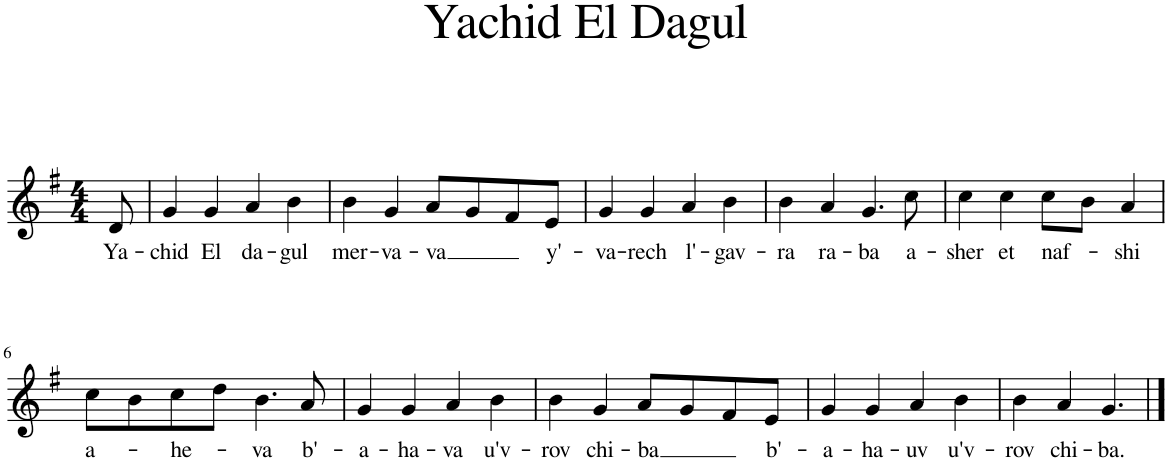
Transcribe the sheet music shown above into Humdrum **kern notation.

**kern	**text
*part1	*part1
*staff1	*staff1
*I"Bb Trumpet	*
*I'Bb Tpt.	*
*clefG2	*
*Trd1c2	*
*k[f#]	*
*M4/4	*
=	=
!	!LO:LY:b
8d/	Ya-
=1	=1
!	!LO:LY:b
4g/	-chid
!	!LO:LY:b
4g/	El
!	!LO:LY:b
4a/	da-
!	!LO:LY:b
4b\	-gul
=2	=2
!	!LO:LY:b
4b\	mer-
!	!LO:LY:b
4g/	-va-
!	!LO:LY:b
8a/L	-va
8g/	.
8f#/	.
!	!LO:LY:b
8e/J	y'-
=3	=3
!	!LO:LY:b
4g/	-va-
!	!LO:LY:b
4g/	-rech
!	!LO:LY:b
4a/	l'-
!	!LO:LY:b
4b\	-gav-
=4	=4
!	!LO:LY:b
4b\	-ra
!	!LO:LY:b
4a/	ra-
!	!LO:LY:b
4.g/	-ba
!	!LO:LY:b
8cc\	a-
=5	=5
!	!LO:LY:b
4cc\	-sher
!	!LO:LY:b
4cc\	et
!	!LO:LY:b
8cc\L	naf-
8b\J	.
!	!LO:LY:b
4a/	-shi
!!LO:LB:g=z
=6	=6
!	!LO:LY:b
8cc\L	a-
8b\	.
!	!LO:LY:b
8cc\	-he-
8dd\J	.
!	!LO:LY:b
4.b\	-va
!	!LO:LY:b
8a/	b'-
=7	=7
!	!LO:LY:b
4g/	-a-
!	!LO:LY:b
4g/	-ha-
!	!LO:LY:b
4a/	-va
!	!LO:LY:b
4b\	u'v-
=8	=8
!	!LO:LY:b
4b\	-rov
!	!LO:LY:b
4g/	chi-
!	!LO:LY:b
8a/L	-ba
8g/	.
8f#/	.
!	!LO:LY:b
8e/J	b'-
=9	=9
!	!LO:LY:b
4g/	-a-
!	!LO:LY:b
4g/	-ha-
!	!LO:LY:b
4a/	-uv
!	!LO:LY:b
4b\	u'v-
=10	=10
!	!LO:LY:b
4b\	-rov
!	!LO:LY:b
4a/	chi-
!	!LO:LY:b
4.g/	-ba.
==	==
*-	*-
